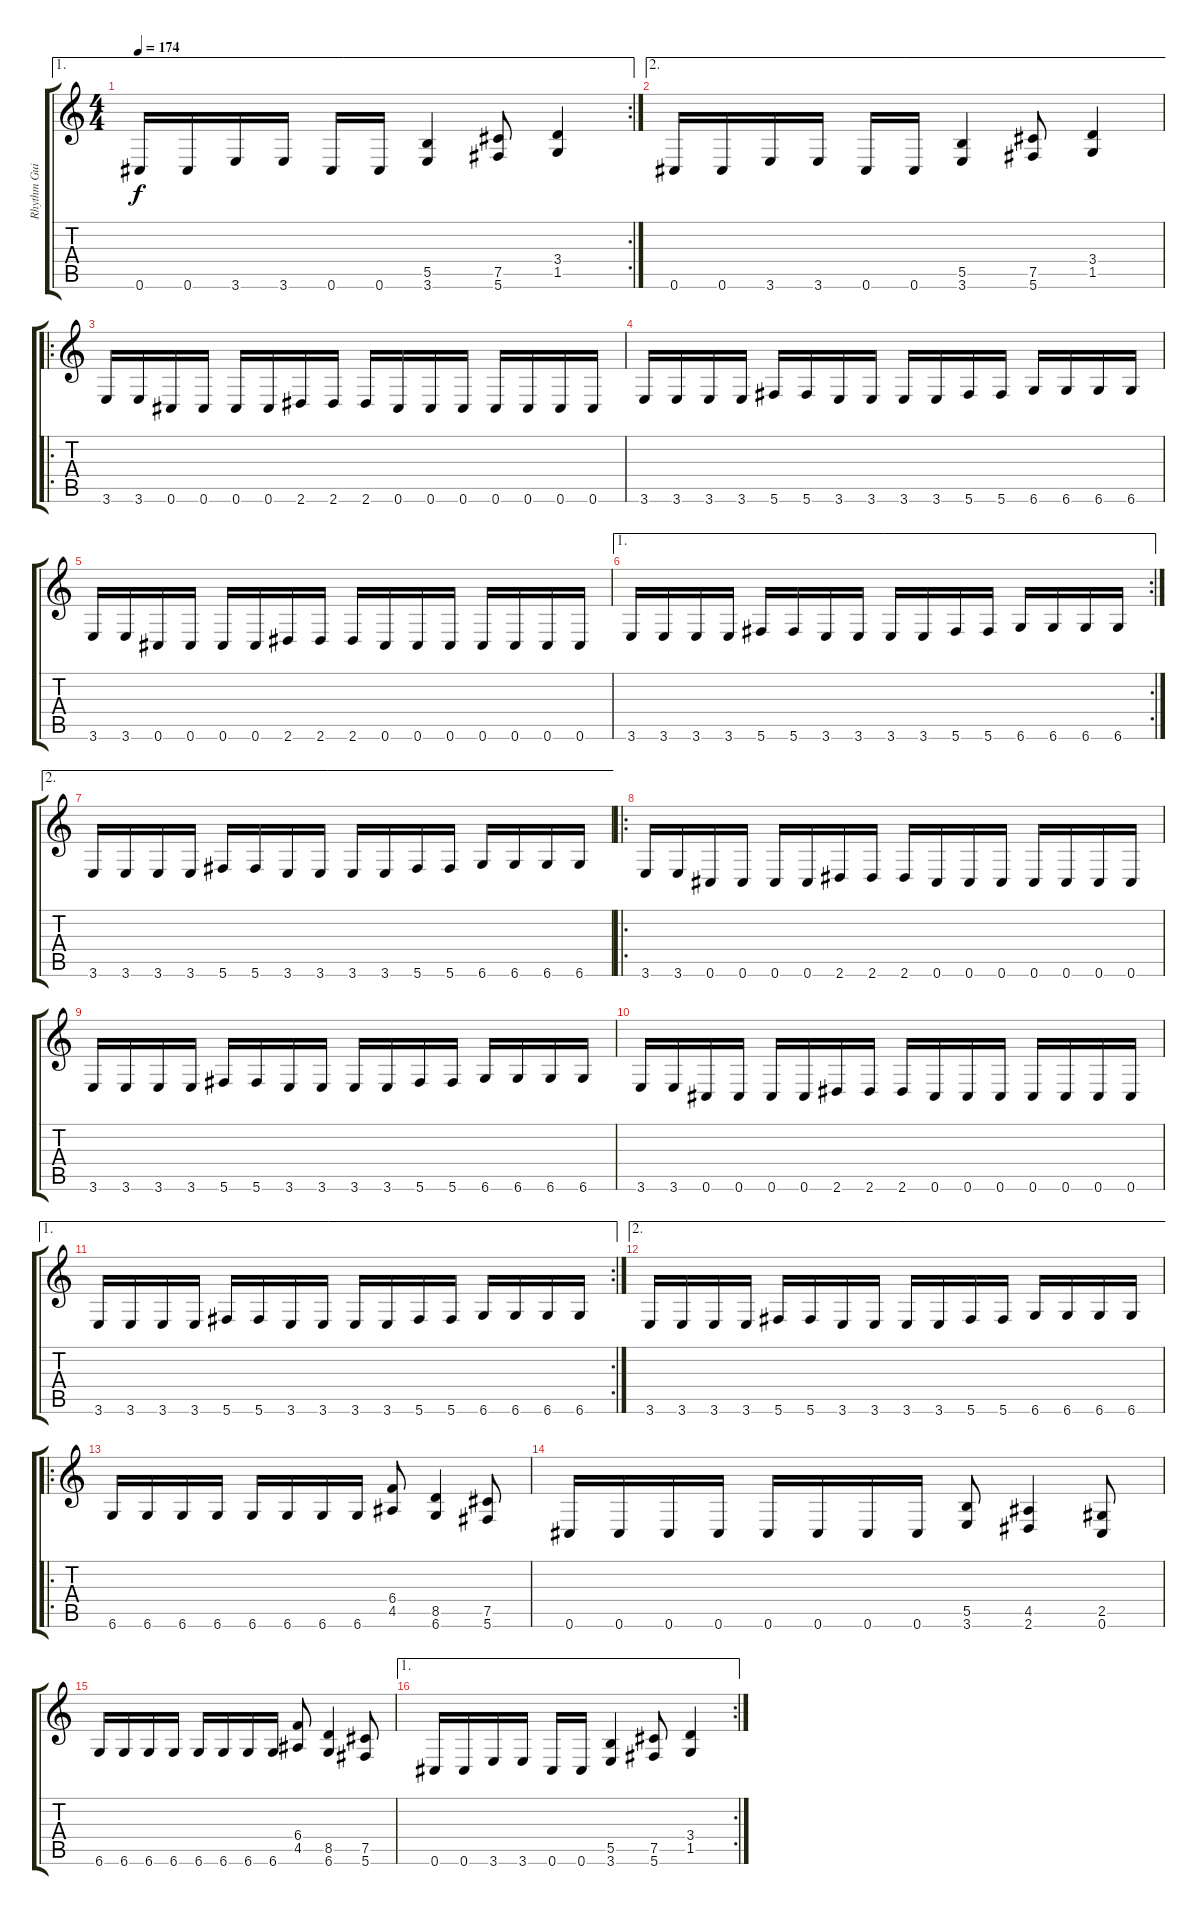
\track ("Rhythm Guitar" "Rhythm Gui") {instrument overdrivenguitar}
\staff {score tabs}
\tuning (Db4 Ab3 E3 B2 Gb2 Db2) {hide}
\ae 1
\rc 2
\ts (4 4)
\tempo 174
\clef g2
\ks c
0.6.16{dy f} 0.6.16 3.6.16 3.6.16 0.6.16 0.6.16 (5.5 3.6).4 (7.5 5.6).8 (3.4 1.5).4 |
\ae 2
0.6.16 0.6.16 3.6.16 3.6.16 0.6.16 0.6.16 (5.5 3.6).4 (7.5 5.6).8 (3.4 1.5).4 |
\ro
3.6.16 3.6.16 0.6.16 0.6.16 0.6.16 0.6.16 2.6.16 2.6.16 2.6.16 0.6.16 0.6.16 0.6.16 0.6.16 0.6.16 0.6.16 0.6.16 |
3.6.16 3.6.16 3.6.16 3.6.16 5.6.16 5.6.16 3.6.16 3.6.16 3.6.16 3.6.16 5.6.16 5.6.16 6.6.16 6.6.16 6.6.16 6.6.16 |
3.6.16 3.6.16 0.6.16 0.6.16 0.6.16 0.6.16 2.6.16 2.6.16 2.6.16 0.6.16 0.6.16 0.6.16 0.6.16 0.6.16 0.6.16 0.6.16 |
\ae 1
\rc 2
3.6.16 3.6.16 3.6.16 3.6.16 5.6.16 5.6.16 3.6.16 3.6.16 3.6.16 3.6.16 5.6.16 5.6.16 6.6.16 6.6.16 6.6.16 6.6.16 |
\ae 2
3.6.16 3.6.16 3.6.16 3.6.16 5.6.16 5.6.16 3.6.16 3.6.16 3.6.16 3.6.16 5.6.16 5.6.16 6.6.16 6.6.16 6.6.16 6.6.16 |
\ro
3.6.16 3.6.16 0.6.16 0.6.16 0.6.16 0.6.16 2.6.16 2.6.16 2.6.16 0.6.16 0.6.16 0.6.16 0.6.16 0.6.16 0.6.16 0.6.16 |
3.6.16 3.6.16 3.6.16 3.6.16 5.6.16 5.6.16 3.6.16 3.6.16 3.6.16 3.6.16 5.6.16 5.6.16 6.6.16 6.6.16 6.6.16 6.6.16 |
3.6.16 3.6.16 0.6.16 0.6.16 0.6.16 0.6.16 2.6.16 2.6.16 2.6.16 0.6.16 0.6.16 0.6.16 0.6.16 0.6.16 0.6.16 0.6.16 |
\ae 1
\rc 2
3.6.16 3.6.16 3.6.16 3.6.16 5.6.16 5.6.16 3.6.16 3.6.16 3.6.16 3.6.16 5.6.16 5.6.16 6.6.16 6.6.16 6.6.16 6.6.16 |
\ae 2
3.6.16 3.6.16 3.6.16 3.6.16 5.6.16 5.6.16 3.6.16 3.6.16 3.6.16 3.6.16 5.6.16 5.6.16 6.6.16 6.6.16 6.6.16 6.6.16 |
\ro
6.6.16 6.6.16 6.6.16 6.6.16 6.6.16 6.6.16 6.6.16 6.6.16 (6.4 4.5).8 (8.5 6.6).4 (7.5 5.6).8 |
0.6.16 0.6.16 0.6.16 0.6.16 0.6.16 0.6.16 0.6.16 0.6.16 (5.5 3.6).8 (4.5 2.6).4 (2.5 0.6).8 |
6.6.16 6.6.16 6.6.16 6.6.16 6.6.16 6.6.16 6.6.16 6.6.16 (6.4 4.5).8 (8.5 6.6).4 (7.5 5.6).8 |
\ae 1
\rc 2
0.6.16 0.6.16 3.6.16 3.6.16 0.6.16 0.6.16 (5.5 3.6).4 (7.5 5.6).8 (3.4 1.5).4
